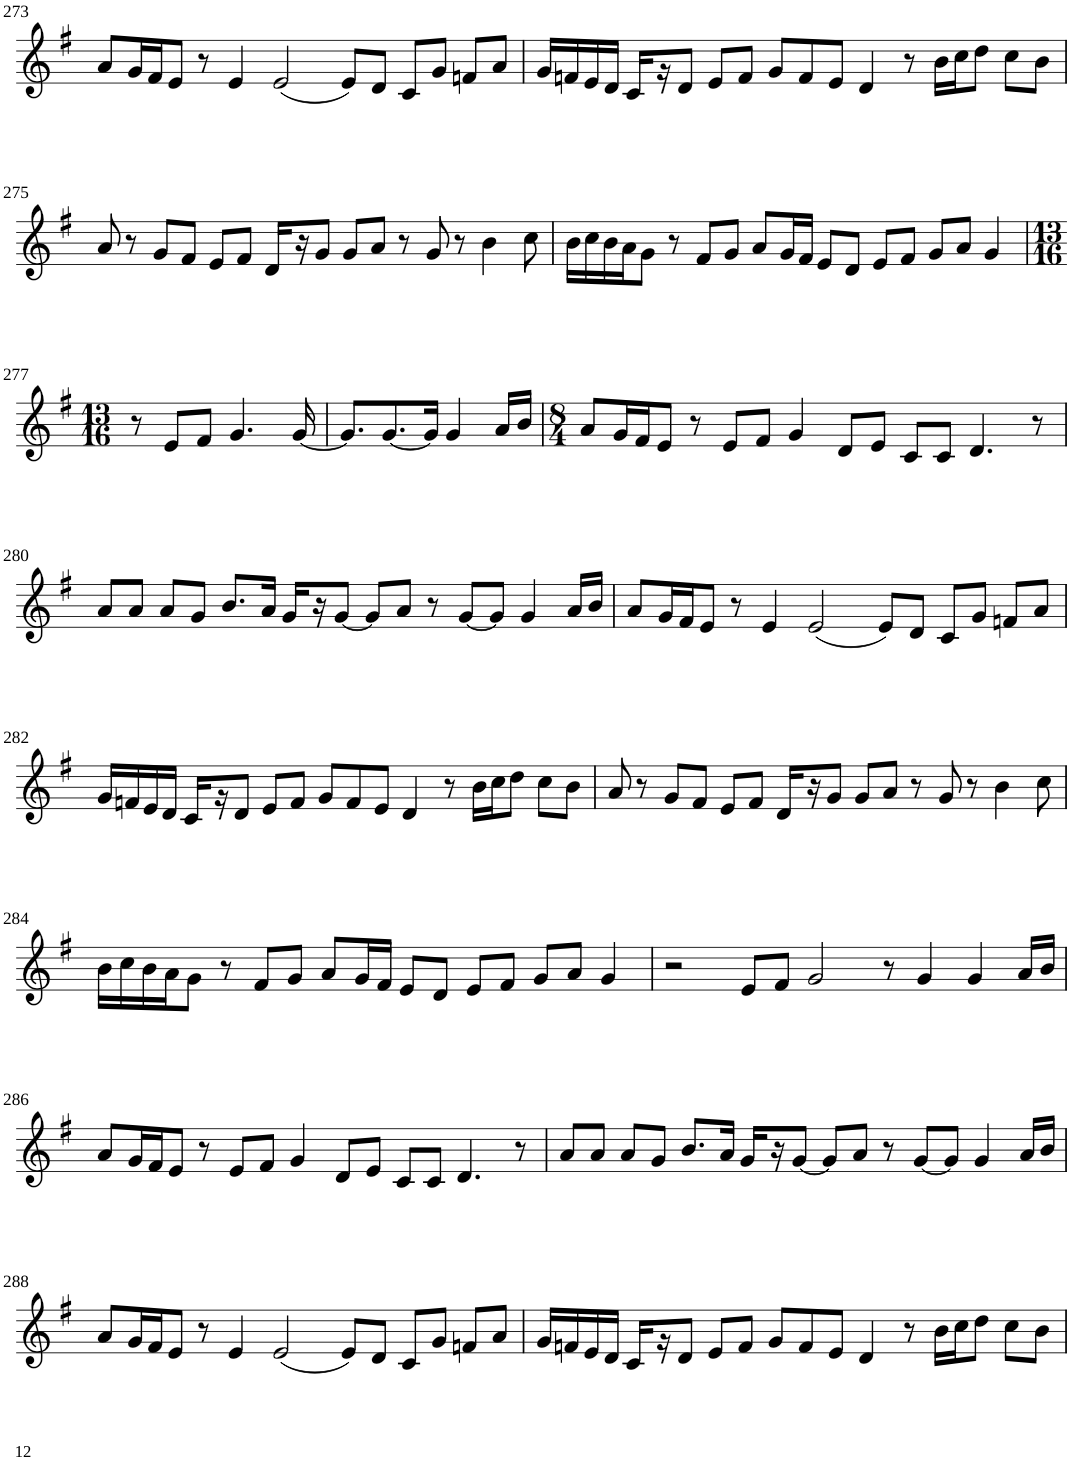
**kern
*part1
*staff1
*I"Violin
!!LO:PB:g=z
*clefG2
*k[f#]
*G:
*M8/4
=273
8a/L
16g/L
16f#/J
8e/J
8r
4e/
(2e/
8e/L)
8d/J
8c/L
8g/J
8fn/L
8a/J
=274
16g/LL
16fn/
16e/
16d/JJ
16c/LL
16r
8d/J
8e/L
8f/J
8g/L
8f/
8e/J
4d/
8r
16b\LL
16cc\J
8dd\J
8cc\L
8b\J
!!LO:LB:g=z
=275
8a/
8r
8g/L
8f#/J
8e/L
8f#/J
16d/LL
16r
8g/J
8g/L
8a/J
8r
8g/
8r
4b\
8cc\
=276
16b\LL
16cc\
16b\
16a\J
8g\J
8r
8f#/L
8g/J
8a/L
16g/L
16f#/JJ
8e/L
8d/J
8e/L
8f#/J
8g/L
8a/J
4g/
!!LO:LB:g=z
=277
*M13/16
8r
8e/L
8f#/J
4.g/
[16g/
=278
8.g/L]
[8.g/
16g/Jk]
4g/
16a/LL
16b/JJ
=279
*M8/4
8a/L
16g/L
16f#/J
8e/J
8r
8e/L
8f#/J
4g/
8d/L
8e/J
8c/L
8c/J
4.d/
8r
!!LO:LB:g=z
=280
8a/L
8a/J
8a/L
8g/J
8.b/L
16a/Jk
16g/LL
16r
[8g/J
8g/L]
8a/J
8r
[8g/L
8g/J]
4g/
16a/LL
16b/JJ
=281
8a/L
16g/L
16f#/J
8e/J
8r
4e/
(2e/
8e/L)
8d/J
8c/L
8g/J
8fn/L
8a/J
!!LO:LB:g=z
=282
16g/LL
16fn/
16e/
16d/JJ
16c/LL
16r
8d/J
8e/L
8f/J
8g/L
8f/
8e/J
4d/
8r
16b\LL
16cc\J
8dd\J
8cc\L
8b\J
=283
8a/
8r
8g/L
8f#/J
8e/L
8f#/J
16d/LL
16r
8g/J
8g/L
8a/J
8r
8g/
8r
4b\
8cc\
!!LO:LB:g=z
=284
16b\LL
16cc\
16b\
16a\J
8g\J
8r
8f#/L
8g/J
8a/L
16g/L
16f#/JJ
8e/L
8d/J
8e/L
8f#/J
8g/L
8a/J
4g/
=285
2r
8e/L
8f#/J
2g/
8r
4g/
4g/
16a/LL
16b/JJ
!!LO:LB:g=z
=286
8a/L
16g/L
16f#/J
8e/J
8r
8e/L
8f#/J
4g/
8d/L
8e/J
8c/L
8c/J
4.d/
8r
=287
8a/L
8a/J
8a/L
8g/J
8.b/L
16a/Jk
16g/LL
16r
[8g/J
8g/L]
8a/J
8r
[8g/L
8g/J]
4g/
16a/LL
16b/JJ
!!LO:LB:g=z
=288
8a/L
16g/L
16f#/J
8e/J
8r
4e/
(2e/
8e/L)
8d/J
8c/L
8g/J
8fn/L
8a/J
=289
16g/LL
16fn/
16e/
16d/JJ
16c/LL
16r
8d/J
8e/L
8f/J
8g/L
8f/
8e/J
4d/
8r
16b\LL
16cc\J
8dd\J
8cc\L
8b\J
=
*-
